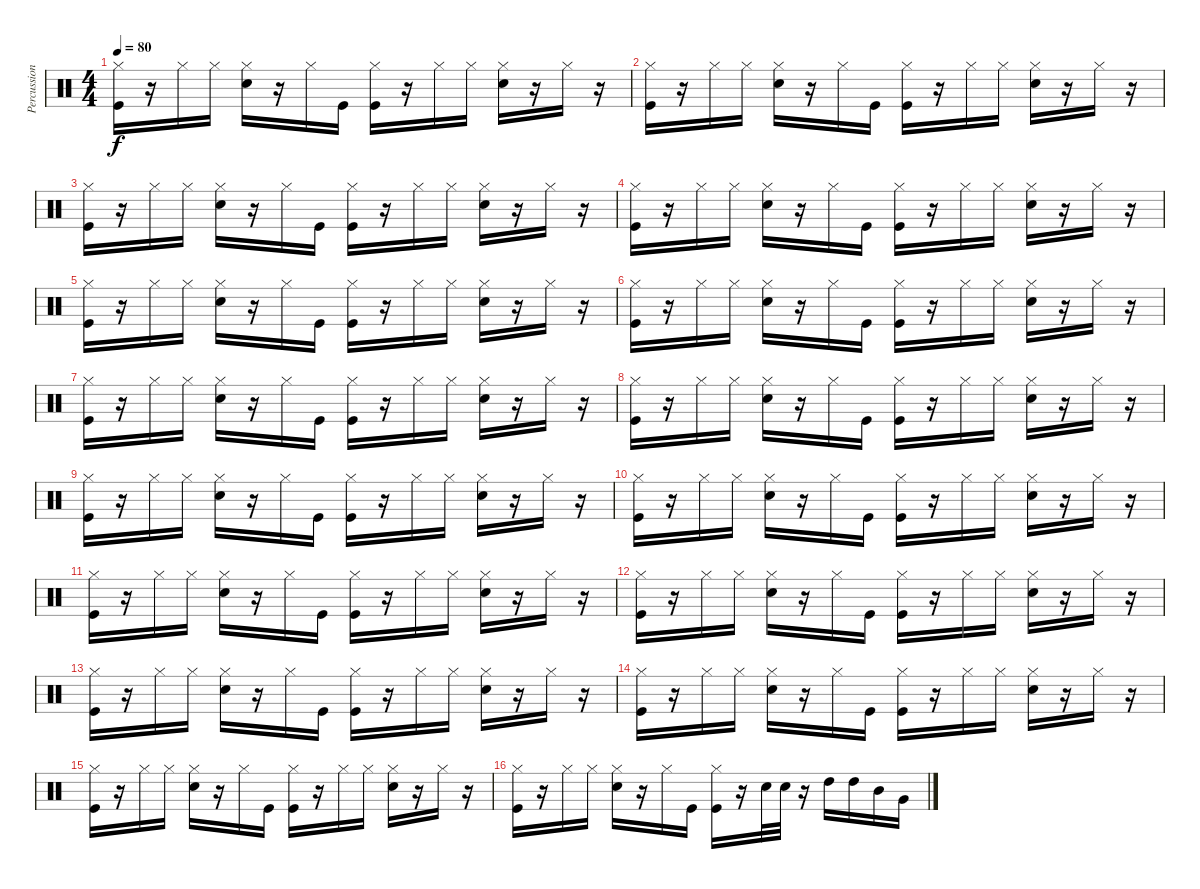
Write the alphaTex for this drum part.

\track ("Percussions" "Percussion") {instrument percussion}
\staff {score}
\articulation defaults
\ts (4 4)
\tempo 80
\clef neutral
\ks c
("Kick (hit)" "Hi-Hat (closed)").16{dy f} r.16 "Hi-Hat (closed)".16 "Hi-Hat (closed)".16 ("Snare (hit) 2" "Hi-Hat (closed)").16 r.16 "Hi-Hat (closed)".16 "Kick (hit)".16 ("Kick (hit)" "Hi-Hat (closed)").16 r.16 "Hi-Hat (closed)".16 "Hi-Hat (closed)".16 ("Snare (hit) 2" "Hi-Hat (closed)").16 r.16 "Hi-Hat (closed)".16 r.16 |
("Kick (hit)" "Hi-Hat (closed)").16 r.16 "Hi-Hat (closed)".16 "Hi-Hat (closed)".16 ("Snare (hit) 2" "Hi-Hat (closed)").16 r.16 "Hi-Hat (closed)".16 "Kick (hit)".16 ("Kick (hit)" "Hi-Hat (closed)").16 r.16 "Hi-Hat (closed)".16 "Hi-Hat (closed)".16 ("Snare (hit) 2" "Hi-Hat (closed)").16 r.16 "Hi-Hat (closed)".16 r.16 |
("Kick (hit)" "Hi-Hat (closed)").16 r.16 "Hi-Hat (closed)".16 "Hi-Hat (closed)".16 ("Snare (hit) 2" "Hi-Hat (closed)").16 r.16 "Hi-Hat (closed)".16 "Kick (hit)".16 ("Kick (hit)" "Hi-Hat (closed)").16 r.16 "Hi-Hat (closed)".16 "Hi-Hat (closed)".16 ("Snare (hit) 2" "Hi-Hat (closed)").16 r.16 "Hi-Hat (closed)".16 r.16 |
("Kick (hit)" "Hi-Hat (closed)").16 r.16 "Hi-Hat (closed)".16 "Hi-Hat (closed)".16 ("Snare (hit) 2" "Hi-Hat (closed)").16 r.16 "Hi-Hat (closed)".16 "Kick (hit)".16 ("Kick (hit)" "Hi-Hat (closed)").16 r.16 "Hi-Hat (closed)".16 "Hi-Hat (closed)".16 ("Snare (hit) 2" "Hi-Hat (closed)").16 r.16 "Hi-Hat (closed)".16 r.16 |
("Kick (hit)" "Hi-Hat (closed)").16 r.16 "Hi-Hat (closed)".16 "Hi-Hat (closed)".16 ("Snare (hit) 2" "Hi-Hat (closed)").16 r.16 "Hi-Hat (closed)".16 "Kick (hit)".16 ("Kick (hit)" "Hi-Hat (closed)").16 r.16 "Hi-Hat (closed)".16 "Hi-Hat (closed)".16 ("Snare (hit) 2" "Hi-Hat (closed)").16 r.16 "Hi-Hat (closed)".16 r.16 |
("Kick (hit)" "Hi-Hat (closed)").16 r.16 "Hi-Hat (closed)".16 "Hi-Hat (closed)".16 ("Snare (hit) 2" "Hi-Hat (closed)").16 r.16 "Hi-Hat (closed)".16 "Kick (hit)".16 ("Kick (hit)" "Hi-Hat (closed)").16 r.16 "Hi-Hat (closed)".16 "Hi-Hat (closed)".16 ("Snare (hit) 2" "Hi-Hat (closed)").16 r.16 "Hi-Hat (closed)".16 r.16 |
("Kick (hit)" "Hi-Hat (closed)").16 r.16 "Hi-Hat (closed)".16 "Hi-Hat (closed)".16 ("Snare (hit) 2" "Hi-Hat (closed)").16 r.16 "Hi-Hat (closed)".16 "Kick (hit)".16 ("Kick (hit)" "Hi-Hat (closed)").16 r.16 "Hi-Hat (closed)".16 "Hi-Hat (closed)".16 ("Snare (hit) 2" "Hi-Hat (closed)").16 r.16 "Hi-Hat (closed)".16 r.16 |
("Kick (hit)" "Hi-Hat (closed)").16 r.16 "Hi-Hat (closed)".16 "Hi-Hat (closed)".16 ("Snare (hit) 2" "Hi-Hat (closed)").16 r.16 "Hi-Hat (closed)".16 "Kick (hit)".16 ("Kick (hit)" "Hi-Hat (closed)").16 r.16 "Hi-Hat (closed)".16 "Hi-Hat (closed)".16 ("Snare (hit) 2" "Hi-Hat (closed)").16 r.16 "Hi-Hat (closed)".16 r.16 |
("Kick (hit)" "Hi-Hat (closed)").16 r.16 "Hi-Hat (closed)".16 "Hi-Hat (closed)".16 ("Snare (hit) 2" "Hi-Hat (closed)").16 r.16 "Hi-Hat (closed)".16 "Kick (hit)".16 ("Kick (hit)" "Hi-Hat (closed)").16 r.16 "Hi-Hat (closed)".16 "Hi-Hat (closed)".16 ("Snare (hit) 2" "Hi-Hat (closed)").16 r.16 "Hi-Hat (closed)".16 r.16 |
("Kick (hit)" "Hi-Hat (closed)").16 r.16 "Hi-Hat (closed)".16 "Hi-Hat (closed)".16 ("Snare (hit) 2" "Hi-Hat (closed)").16 r.16 "Hi-Hat (closed)".16 "Kick (hit)".16 ("Kick (hit)" "Hi-Hat (closed)").16 r.16 "Hi-Hat (closed)".16 "Hi-Hat (closed)".16 ("Snare (hit) 2" "Hi-Hat (closed)").16 r.16 "Hi-Hat (closed)".16 r.16 |
("Kick (hit)" "Hi-Hat (closed)").16 r.16 "Hi-Hat (closed)".16 "Hi-Hat (closed)".16 ("Snare (hit) 2" "Hi-Hat (closed)").16 r.16 "Hi-Hat (closed)".16 "Kick (hit)".16 ("Kick (hit)" "Hi-Hat (closed)").16 r.16 "Hi-Hat (closed)".16 "Hi-Hat (closed)".16 ("Snare (hit) 2" "Hi-Hat (closed)").16 r.16 "Hi-Hat (closed)".16 r.16 |
("Kick (hit)" "Hi-Hat (closed)").16 r.16 "Hi-Hat (closed)".16 "Hi-Hat (closed)".16 ("Snare (hit) 2" "Hi-Hat (closed)").16 r.16 "Hi-Hat (closed)".16 "Kick (hit)".16 ("Kick (hit)" "Hi-Hat (closed)").16 r.16 "Hi-Hat (closed)".16 "Hi-Hat (closed)".16 ("Snare (hit) 2" "Hi-Hat (closed)").16 r.16 "Hi-Hat (closed)".16 r.16 |
("Kick (hit)" "Hi-Hat (closed)").16 r.16 "Hi-Hat (closed)".16 "Hi-Hat (closed)".16 ("Snare (hit) 2" "Hi-Hat (closed)").16 r.16 "Hi-Hat (closed)".16 "Kick (hit)".16 ("Kick (hit)" "Hi-Hat (closed)").16 r.16 "Hi-Hat (closed)".16 "Hi-Hat (closed)".16 ("Snare (hit) 2" "Hi-Hat (closed)").16 r.16 "Hi-Hat (closed)".16 r.16 |
("Kick (hit)" "Hi-Hat (closed)").16 r.16 "Hi-Hat (closed)".16 "Hi-Hat (closed)".16 ("Snare (hit) 2" "Hi-Hat (closed)").16 r.16 "Hi-Hat (closed)".16 "Kick (hit)".16 ("Kick (hit)" "Hi-Hat (closed)").16 r.16 "Hi-Hat (closed)".16 "Hi-Hat (closed)".16 ("Snare (hit) 2" "Hi-Hat (closed)").16 r.16 "Hi-Hat (closed)".16 r.16 |
("Kick (hit)" "Hi-Hat (closed)").16 r.16 "Hi-Hat (closed)".16 "Hi-Hat (closed)".16 ("Snare (hit) 2" "Hi-Hat (closed)").16 r.16 "Hi-Hat (closed)".16 "Kick (hit)".16 ("Kick (hit)" "Hi-Hat (closed)").16 r.16 "Hi-Hat (closed)".16 "Hi-Hat (closed)".16 ("Snare (hit) 2" "Hi-Hat (closed)").16 r.16 "Hi-Hat (closed)".16 r.16 |
("Kick (hit)" "Hi-Hat (closed)").16 r.16 "Hi-Hat (closed)".16 "Hi-Hat (closed)".16 ("Snare (hit) 2" "Hi-Hat (closed)").16 r.16 "Hi-Hat (closed)".16 "Kick (hit)".16 ("Kick (hit)" "Hi-Hat (closed)").16 r.16 "Snare (hit) 2".32 "Snare (hit) 2".32 r.16 "High Tom (hit)".16 "High Tom (hit)".16 "Mid Tom (hit)".16 "Very Low Tom (hit)".16
